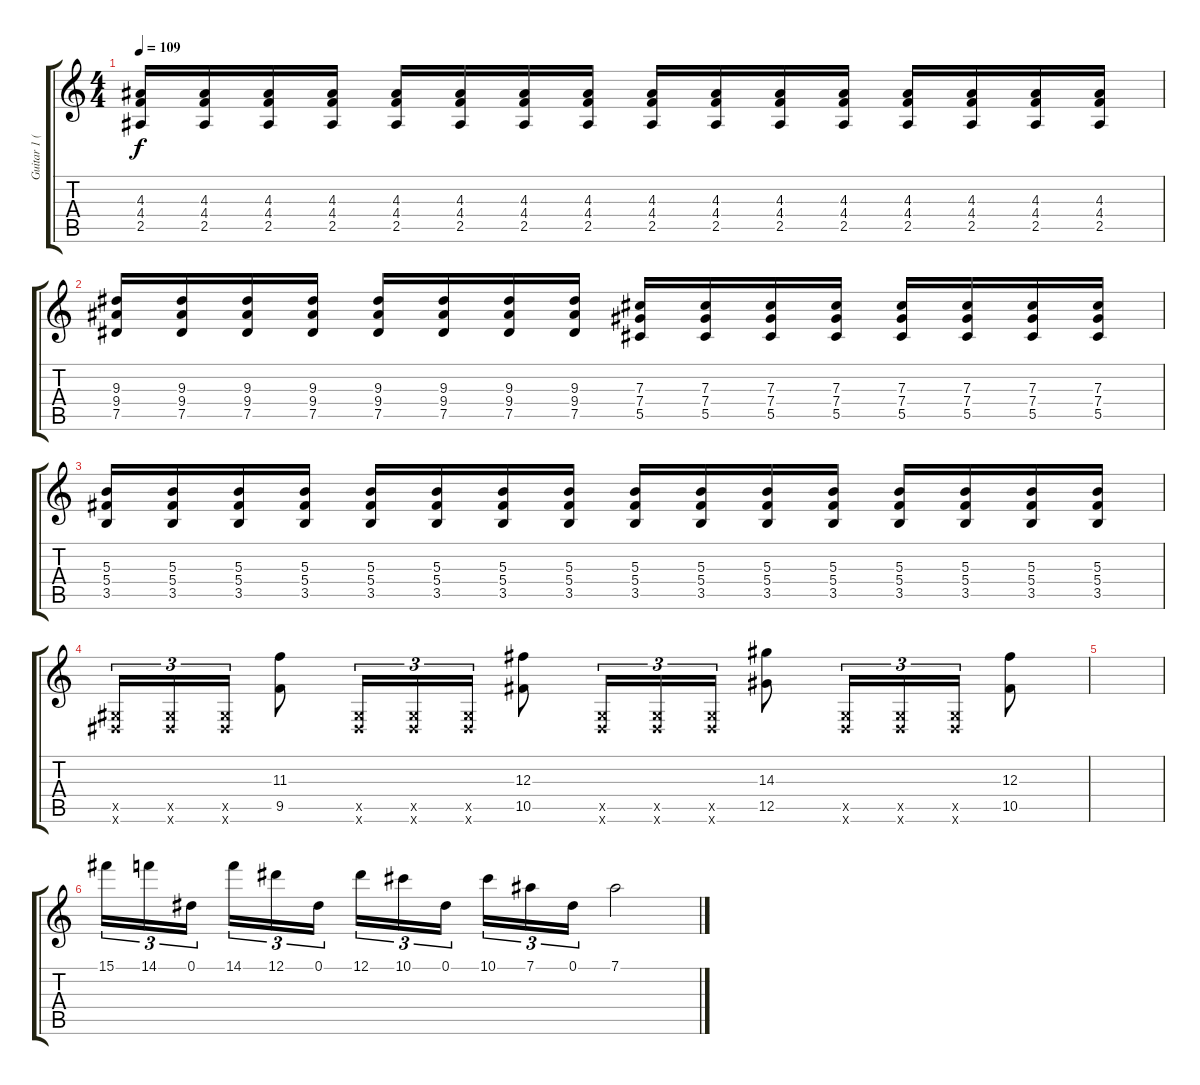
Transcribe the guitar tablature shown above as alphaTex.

\track ("Guitar 1 (Luke)" "Guitar 1 (") {instrument overdrivenguitar}
\staff {score tabs}
\tuning (Eb4 Bb3 Gb3 Db3 Ab2 Eb2) {hide}
\ts (4 4)
\tempo 109
\clef g2
\ks c
(4.3 4.4 2.5).16{dy f} (4.3 4.4 2.5).16 (4.3 4.4 2.5).16 (4.3 4.4 2.5).16 (4.3 4.4 2.5).16 (4.3 4.4 2.5).16 (4.3 4.4 2.5).16 (4.3 4.4 2.5).16 (4.3 4.4 2.5).16 (4.3 4.4 2.5).16 (4.3 4.4 2.5).16 (4.3 4.4 2.5).16 (4.3 4.4 2.5).16 (4.3 4.4 2.5).16 (4.3 4.4 2.5).16 (4.3 4.4 2.5).16 |
(9.3 9.4 7.5).16 (9.3 9.4 7.5).16 (9.3 9.4 7.5).16 (9.3 9.4 7.5).16 (9.3 9.4 7.5).16 (9.3 9.4 7.5).16 (9.3 9.4 7.5).16 (9.3 9.4 7.5).16 (7.3 7.4 5.5).16 (7.3 7.4 5.5).16 (7.3 7.4 5.5).16 (7.3 7.4 5.5).16 (7.3 7.4 5.5).16 (7.3 7.4 5.5).16 (7.3 7.4 5.5).16 (7.3 7.4 5.5).16 |
(5.3 5.4 3.5).16 (5.3 5.4 3.5).16 (5.3 5.4 3.5).16 (5.3 5.4 3.5).16 (5.3 5.4 3.5).16 (5.3 5.4 3.5).16 (5.3 5.4 3.5).16 (5.3 5.4 3.5).16 (5.3 5.4 3.5).16 (5.3 5.4 3.5).16 (5.3 5.4 3.5).16 (5.3 5.4 3.5).16 (5.3 5.4 3.5).16 (5.3 5.4 3.5).16 (5.3 5.4 3.5).16 (5.3 5.4 3.5).16 |
(0.5{x} 0.6{x}).16{tu (3 2)} (0.5{x} 0.6{x}).16{tu (3 2)} (0.5{x} 0.6{x}).16{tu (3 2)} (11.3 9.5).8 (0.5{x} 0.6{x}).16{tu (3 2)} (0.5{x} 0.6{x}).16{tu (3 2)} (0.5{x} 0.6{x}).16{tu (3 2)} (12.3 10.5).8 (0.5{x} 0.6{x}).16{tu (3 2)} (0.5{x} 0.6{x}).16{tu (3 2)} (0.5{x} 0.6{x}).16{tu (3 2)} (14.3 12.5).8 (0.5{x} 0.6{x}).16{tu (3 2)} (0.5{x} 0.6{x}).16{tu (3 2)} (0.5{x} 0.6{x}).16{tu (3 2)} (12.3 10.5).8 |
|
15.1.16{tu (3 2)} 14.1.16{tu (3 2)} 0.1.16{tu (3 2)} 14.1.16{tu (3 2)} 12.1.16{tu (3 2)} 0.1.16{tu (3 2)} 12.1.16{tu (3 2)} 10.1.16{tu (3 2)} 0.1.16{tu (3 2)} 10.1.16{tu (3 2)} 7.1.16{tu (3 2)} 0.1.16{tu (3 2)} 7.1.2
